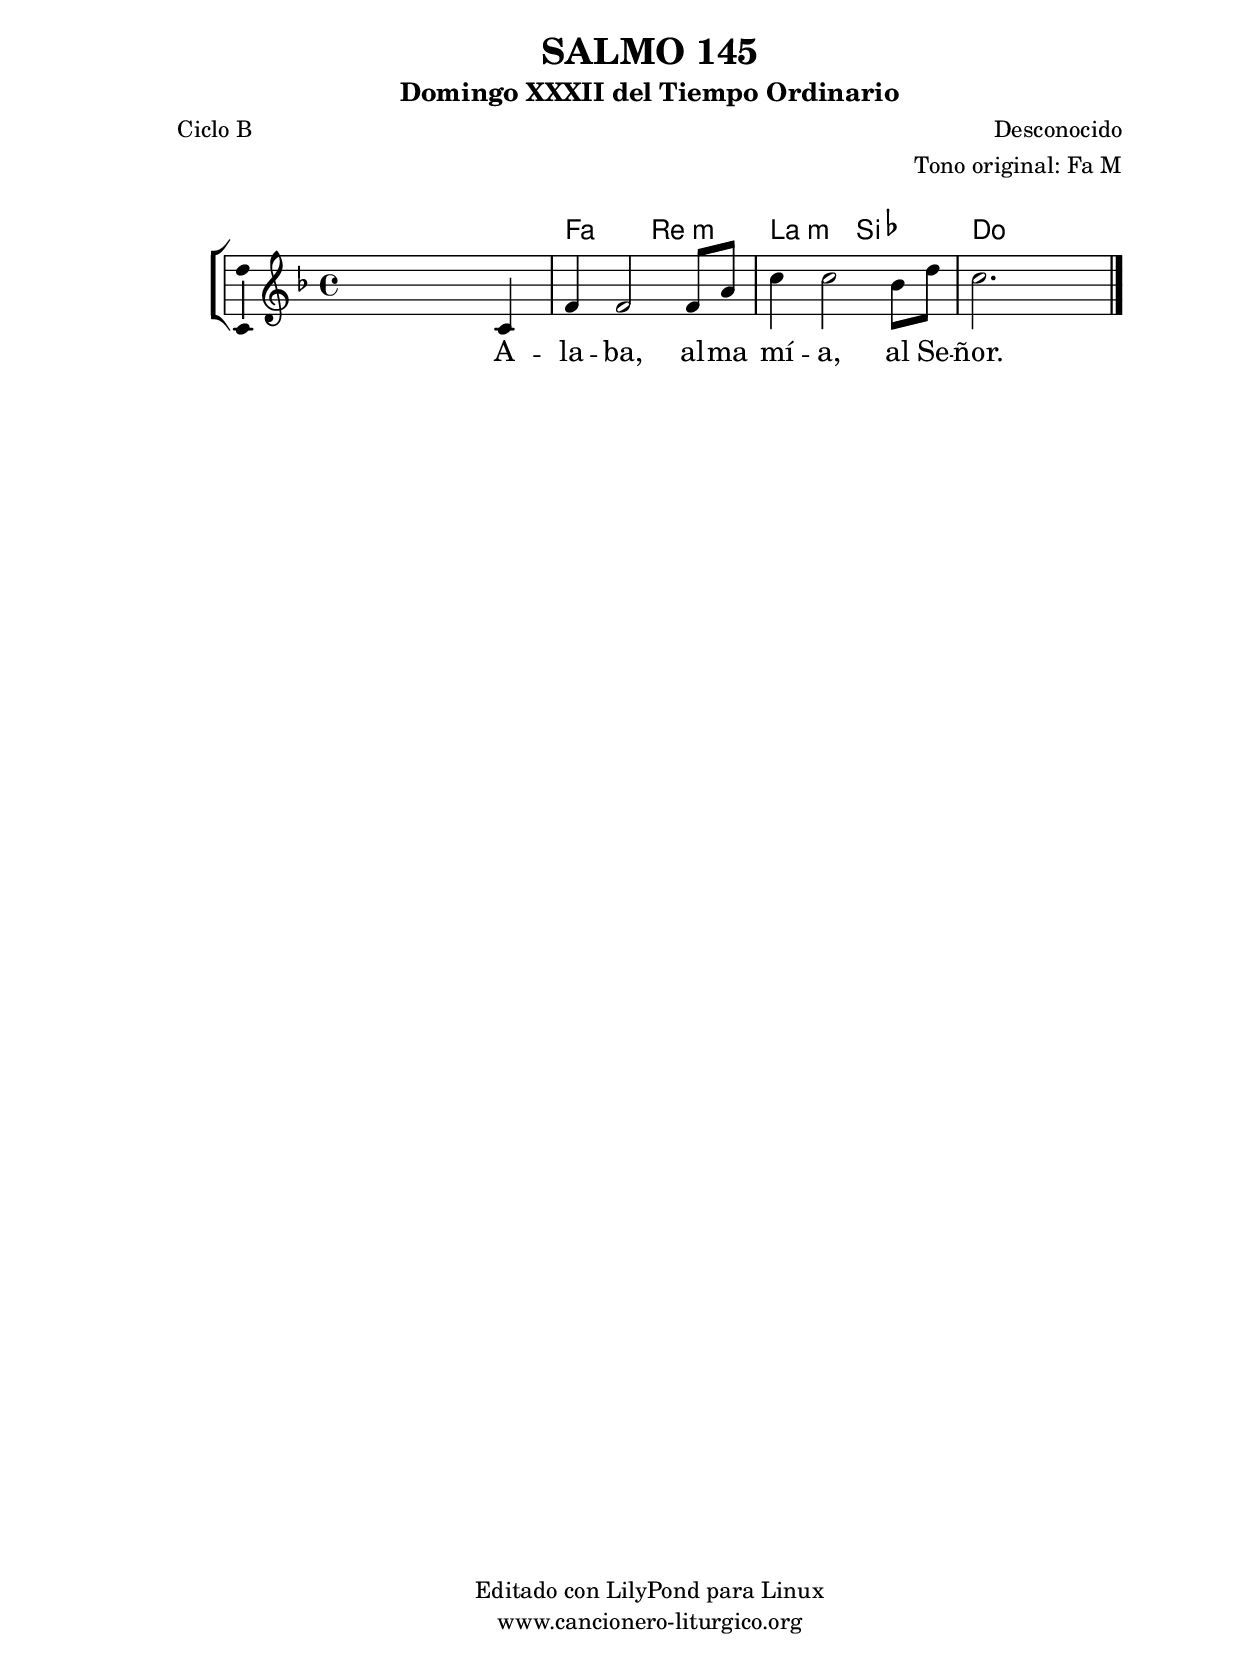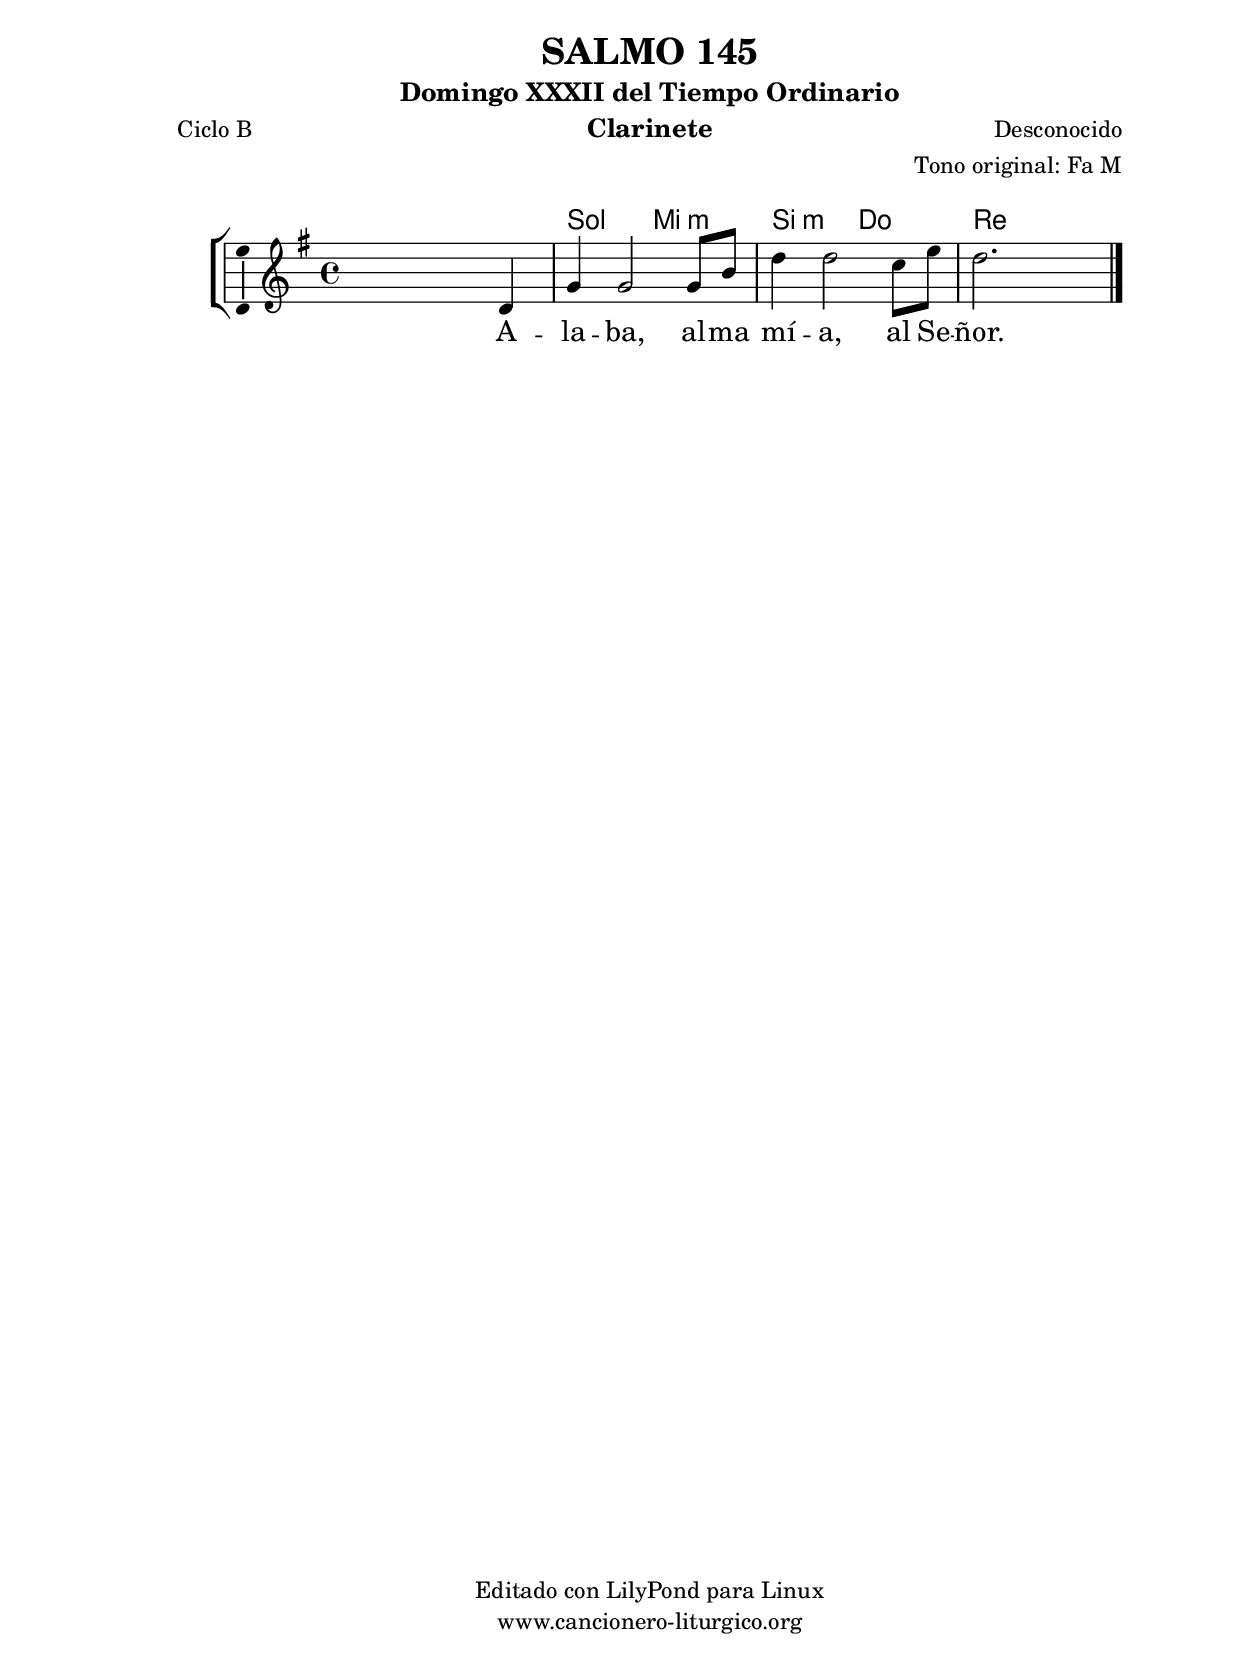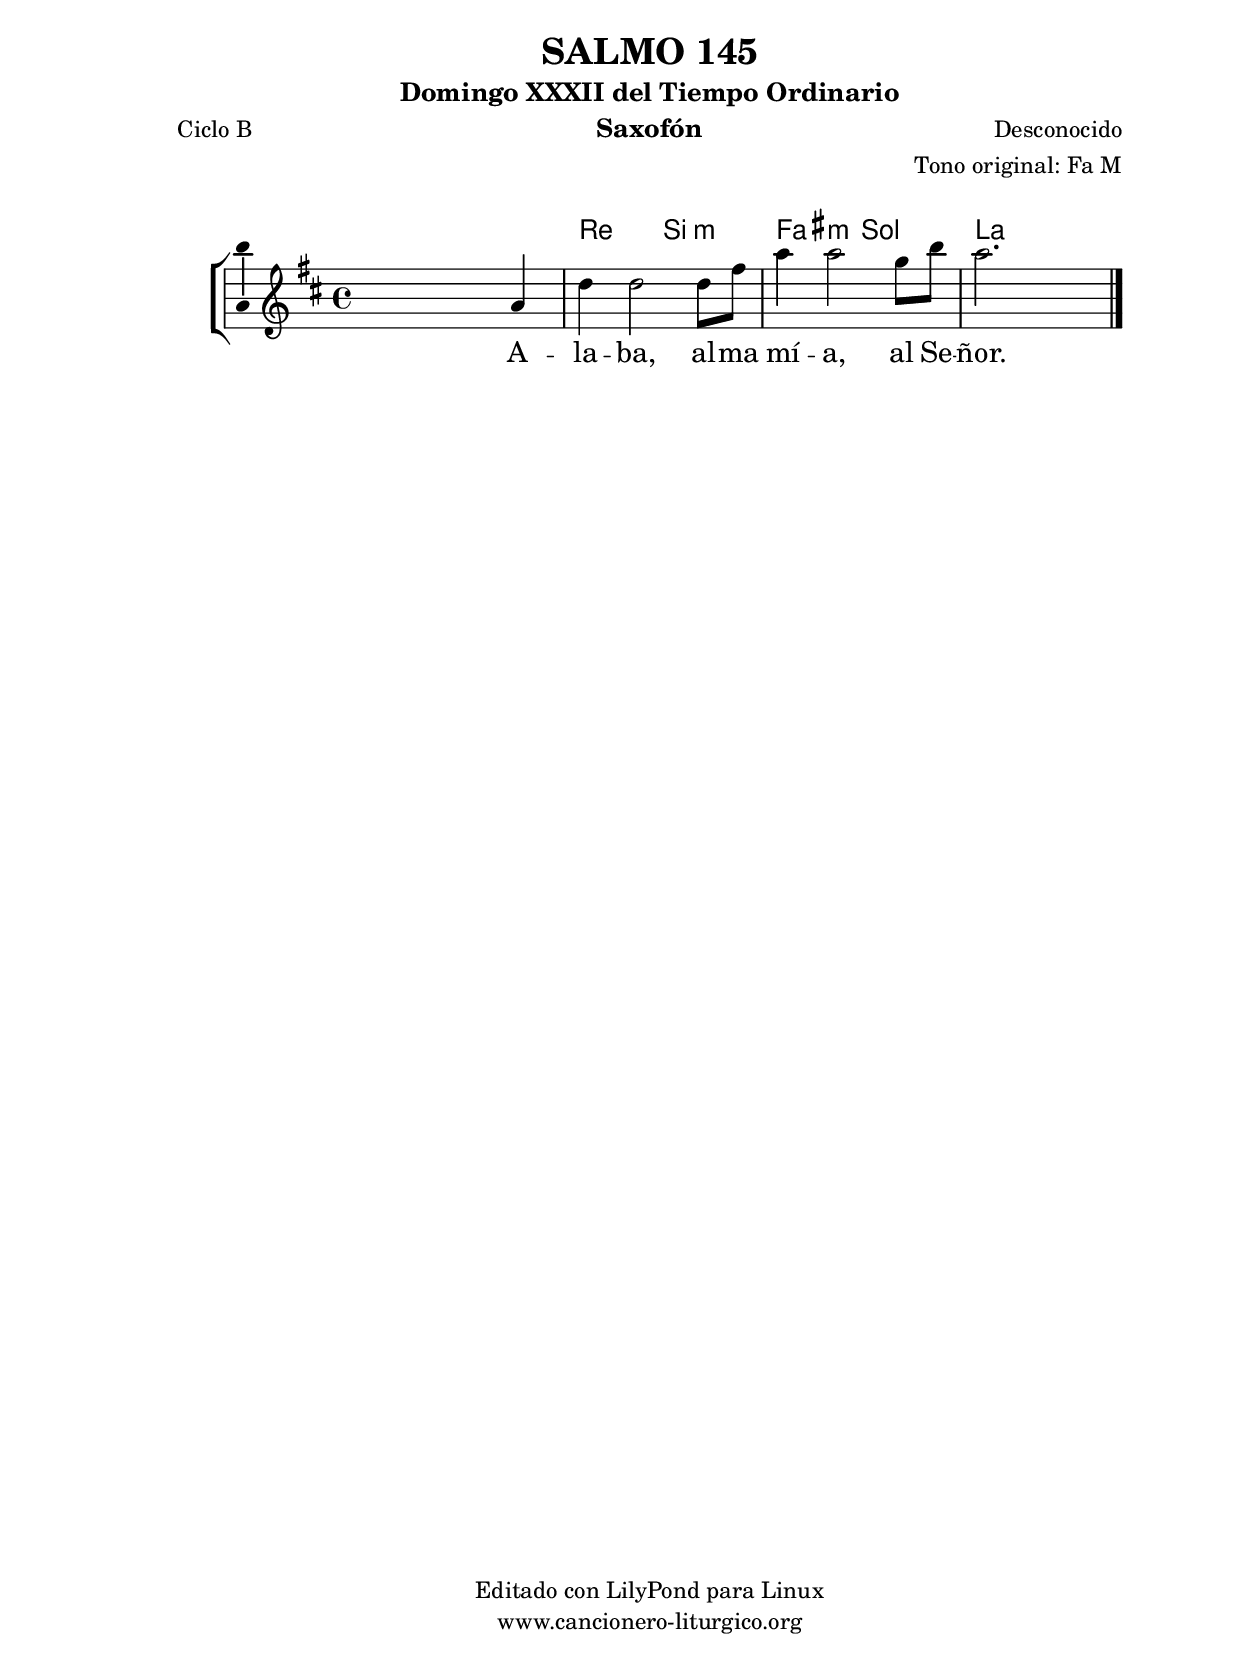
%
%para convertir .midi en .wav:
%timidity filename.midi -Ow -o finename.wav
%
%
%Para convertir de .wav a .mp3:
%lame -h -m j filename.wav
%
%
%para escuchar el midi:
%timidity nombrefichero.midi
%


%versión de lilypond para la que se ha escrito esta partitura:
\version "2.16.0"

	%Tamaño papel
	#(set-default-paper-size "a4")
	%Tamaño partitura
	#(set-global-staff-size 20)
	%No responde al pulsar sobre una nota
	#(ly:set-option 'point-and-click #f)

%parámetros del encabezamiento:
\header {
	title = "SALMO 145"
	subtitle = "Domingo XXXII del Tiempo Ordinario"
	composer = "Desconocido"
	poet = "Ciclo B"
	meter = ""
	arranger = "Tono original: Fa M"
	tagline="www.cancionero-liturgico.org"
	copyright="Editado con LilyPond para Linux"
	}

%parámetros asociados al papel:
\paper  {
	oddHeaderMarkup = \markup {\fill-line { \on-the-fly #not-first-page \fromproperty #'header:title \on-the-fly #not-first-page \fromproperty #'header:composer }}
	evenHeaderMarkup = \markup {\fill-line { \fromproperty #'header:composer \fromproperty #'header:title }}
	#(set-paper-size "a4")
	print-page-number = ##f
	first-page-number = 1
	print-first-page-number = ##f
%	head-separation = 3.0 \cm
	top-margin = 2.0 \cm
	bottom-margin = 0.5\cm
%%%	bottom-margin = -1.0\cm
	left-margin = 3.0 \cm
	line-width = 16.0 \cm 
	indent = 8\mm
	interscoreline = 2.\mm
	between-system-space = 15\mm
%	para que las partituras no llenen la hoja:
	ragged-bottom = ##t
%	idem para la última hoja:
	ragged-last-bottom = ##f
%	para que las partituras llenen el ancho del papel:
	ragged-last = ##f
	after-title-space = 2.5 \cm
%page-count=1
%system-count=8

	%Flexible Vertical Spacing
%	markup-markup-spacing =
%	#'((basic-distance . 15) (minimum-distance . 15) (padding . 3))
	markup-system-spacing =
	#'((basic-distance . 15) (minimum-distance . 15) (padding . 3))
	system-system-spacing =
	#'((basic-distance . 15) (minimum-distance . 15) (padding . 3))
	score-system-spacing =
	#'((basic-distance . 15) (minimum-distance . 15) (padding . 5))
%	top-system-spacing = % header
%	#'((basic-distance . 8) (minimum-distance . 0) (padding . 3))
%	top-markup-spacing =
%	#'((basic-distance . 20) (minimum-distance . 20) (padding . 3))
	last-bottom-spacing = % footer
	#'((basic-distance . 5) (minimum-distance . 5) (padding . 3))
%	score-markup-spacing =
%	#'((basic-distance . 16) (minimum-distance . 13) (padding . 3))

	}


%parámetros que afectan a toda la partitura:
global =  {
	%clave de sol (G):
	\clef G
	%armadura:
%	\transpose e f
	\key f \major
	\tempo 4=100
	\set Score.tempoHideNote = ##t
	}


acordes = {
	\italianChords
	\chordmode {
%	\transpose e f
{

s2 s
f2 d:m a:m bes c s

	}
	}
}

melodia = 
%	\transpose e f
{
	\relative c'{

\time 4/4

s2 s4 c4
f f2 f8 a
c4 c2 bes8 d
c2. s4

	\bar "|."
	}
	}


texto = \lyricmode {
A -- la -- ba, al -- ma mí -- a, al Se -- ñor.
	}


acordesStaff = \context ChordNames = acordesStaff <<
	\set chordChanges = ##t
	\acordes
	>>


vozStaff = \context Voice = vozStaff
\with {\consists "Ambitus_engraver"}
<<
%	\set Staff.instrumentName = ""
%	\set Staff.shortInstrumentName = ""
%	\set Staff.midiInstrument = #"clarinet"
%	\set Staff.midiInstrument = #"cello"
%	\set Staff.midiInstrument = #"flute"
	\set Staff.midiInstrument = #"electric guitar (jazz)"
%	\set Staff.midiInstrument = #"english horn"
%	\set Staff.midiInstrument = #"violin"
%	\set Staff.midiInstrument = #"glockenspiel"
	\set Staff.midiMinimumVolume = #0.7
	\set Staff.midiMaximumVolume = #0.9
	\global
	\melodia
	>>


textoStaff = \context Lyrics = textoStaff <<
	\lyricsto vozStaff \texto
	>>

\book {
	\score {
		\context ChoirStaff {
			\override StaffGroup.SystemStartBracket #'collapse-height = #1
			\override Score.SystemStartBar #'collapse-height = #1
			<<
			\acordesStaff
			\vozStaff
			\textoStaff
			>>
			}
		\layout {
	    		\context {
				\Lyrics
				\override LyricText #'font-size = #2
				}
	   		 \context {
				\Score
				%fontSize = #3
				\override StaffSymbol #'staff-space = #(magstep +3)
				%\override Beam #'thickness = #0.55
				%\override SpacingSpanner #'spacing-increment = #1.0
				%\override Slur #'height-limit = #1.5
				}
			}
		}
	\score {
		\unfoldRepeats
		\context ChoirStaff {
			<<
			\acordesStaff
			\vozStaff
			>>
			}
		\midi {
	  		\context {
	  			\Score
				tempoWholesPerMinute = #(ly:make-moment 70 4)
				}
			}
		}
	}

%Partitura para clarinete
#(define output-suffix "C")
\book {
	\header{
		instrument = "Clarinete"
		}
	\score {
		\context ChoirStaff {
			\override StaffGroup.SystemStartBracket #'collapse-height = #1
			\override Score.SystemStartBar #'collapse-height = #1
\transpose c d
			<<
			\acordesStaff
			\vozStaff
			\textoStaff
			>>
			}
		\layout {
	    		\context {
				\Lyrics
				\override LyricText #'font-size = #2
				}
	   		 \context {
				\Score
				%fontSize = #3
				\override StaffSymbol #'staff-space = #(magstep +3)
				%\override Beam #'thickness = #0.55
				%\override SpacingSpanner #'spacing-increment = #1.0
				%\override Slur #'height-limit = #1.5
				}
			}
		}
	}

%Partitura para saxofón
#(define output-suffix "S")
\book {
	\header{
		instrument = "Saxofón"
		}
	\score {
		\context ChoirStaff {
			\override StaffGroup.SystemStartBracket #'collapse-height = #1
			\override Score.SystemStartBar #'collapse-height = #1
\transpose c a
			<<
			\acordesStaff
			\vozStaff
			\textoStaff
			>>
			}
		\layout {
	    		\context {
				\Lyrics
				\override LyricText #'font-size = #2
				}
	   		 \context {
				\Score
				%fontSize = #3
				\override StaffSymbol #'staff-space = #(magstep +3)
				%\override Beam #'thickness = #0.55
				%\override SpacingSpanner #'spacing-increment = #1.0
				%\override Slur #'height-limit = #1.5
				}
			}
		}
	}

